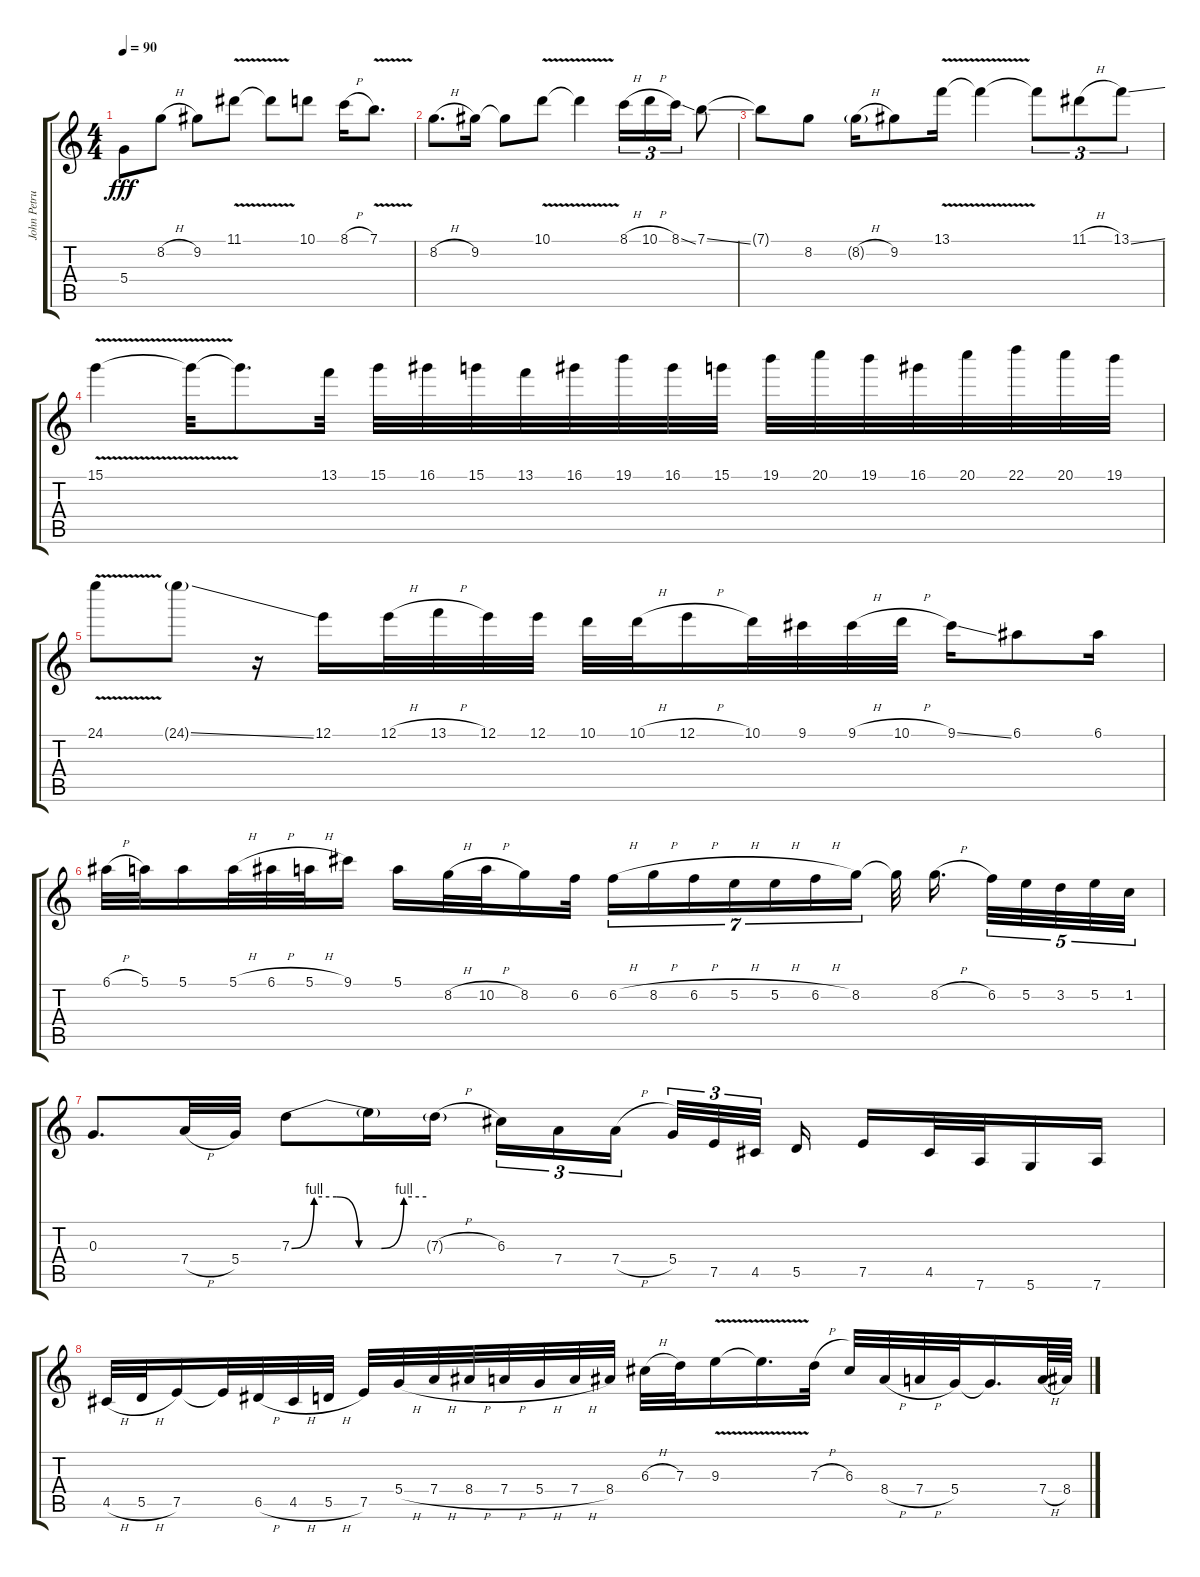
\track ("John Petrucci" "John Petru") {instrument acousticguitarsteel}
\staff {score tabs}
\tuning (E4 B3 G3 D3 A2 D2) {hide}
\ts (4 4)
\tempo 90
\clef g2
\ks c
5.4{t}.8{dy fff} 8.2{h}.8 9.2.8 11.1{v}.8 11.1{t}.8 10.1.8 8.1{h}.16 7.1{v}.8{d} |
8.2{h}.8{d} 9.2.16 9.2{t}.8 10.1{v}.8 10.1{t}.4 8.1{h}.16{tu (3 2)} 10.1{h}.16{tu (3 2)} 8.1{ss}.16{tu (3 2)} 7.1{ss}.8 |
7.1{t}.8 8.2.8 8.2{h g}.16 9.2.8 13.1{v}.16 13.1{t}.4 13.1{t}.8{tu (3 2)} 11.1{h}.8{tu (3 2)} 13.1{ss}.8{tu (3 2)} |
15.1{v}.4 15.1{t}.32 15.1{t}.8{d} 13.1.32 15.1.32 16.1.32 15.1.32 13.1.32 16.1.32 19.1.32 16.1.32 15.1.32 19.1.32 20.1.32 19.1.32 16.1.32 20.1.32 22.1.32 20.1.32 19.1.32 |
24.1{v}.8 24.1{ss g}.8 r.16 12.1.16 12.1{h}.32 13.1{h}.32 12.1.32 12.1.32 10.1.32 10.1{h}.32 12.1{h}.16 10.1.32 9.1.32 9.1{h}.32 10.1{h}.32 9.1{ss}.16 6.1.8 6.1.16 |
6.1{h}.32 5.1.32 5.1.16 5.1{h}.32 6.1{h}.32 5.1{h}.32 9.1.16 5.1.16 8.2{h}.32 10.2{h}.32 8.2.16 6.2.32 6.2{h}.16{tu (7 4)} 8.2{h}.16{tu (7 4)} 6.2{h}.16{tu (7 4)} 5.2{h}.16{tu (7 4)} 5.2{h}.16{tu (7 4)} 6.2{h}.16{tu (7 4)} 8.2.16{tu (7 4)} 8.2{t}.32 8.2{h}.16{d beam splitsecondary} 6.2.32{tu (5 4)} 5.2.32{tu (5 4)} 3.2.32{tu (5 4)} 5.2.32{tu (5 4)} 1.2.32{tu (5 4)} |
0.3.8{d} 7.4{h}.32 5.4.32 7.3{be (custom 0 0 10 4 20 4 30 0 40 0 50 4 60 4)}.8 7.3{t}.16 7.3{h g}.16 6.3.16{tu (3 2)} 7.4.16{tu (3 2)} 7.4{h}.16{tu (3 2) beam splitsecondary} 5.4.32{tu (3 2)} 7.5.32{tu (3 2)} 4.5.32{tu (3 2) beam splitsecondary} 5.5.16 7.5.16 4.5.32 7.6.32 5.6.16 7.6.16 |
4.5{h}.32 5.5{h}.32 7.5.16 7.5{t}.32 6.5{h}.32 4.5{h}.32 5.5{h}.32 7.5.32 5.4{h}.32 7.4{h}.32 8.4{h}.32 7.4{h}.32 5.4{h}.32 7.4{h}.32 8.4.32 6.3{h}.32 7.3.32 9.3{v}.16 9.3{t}.16{d} 7.3{h}.32 6.3.32 8.4{h}.32 7.4{h}.32 5.4.32 5.4{t}.16{d} 7.4{h}.64 8.4{h}.64
